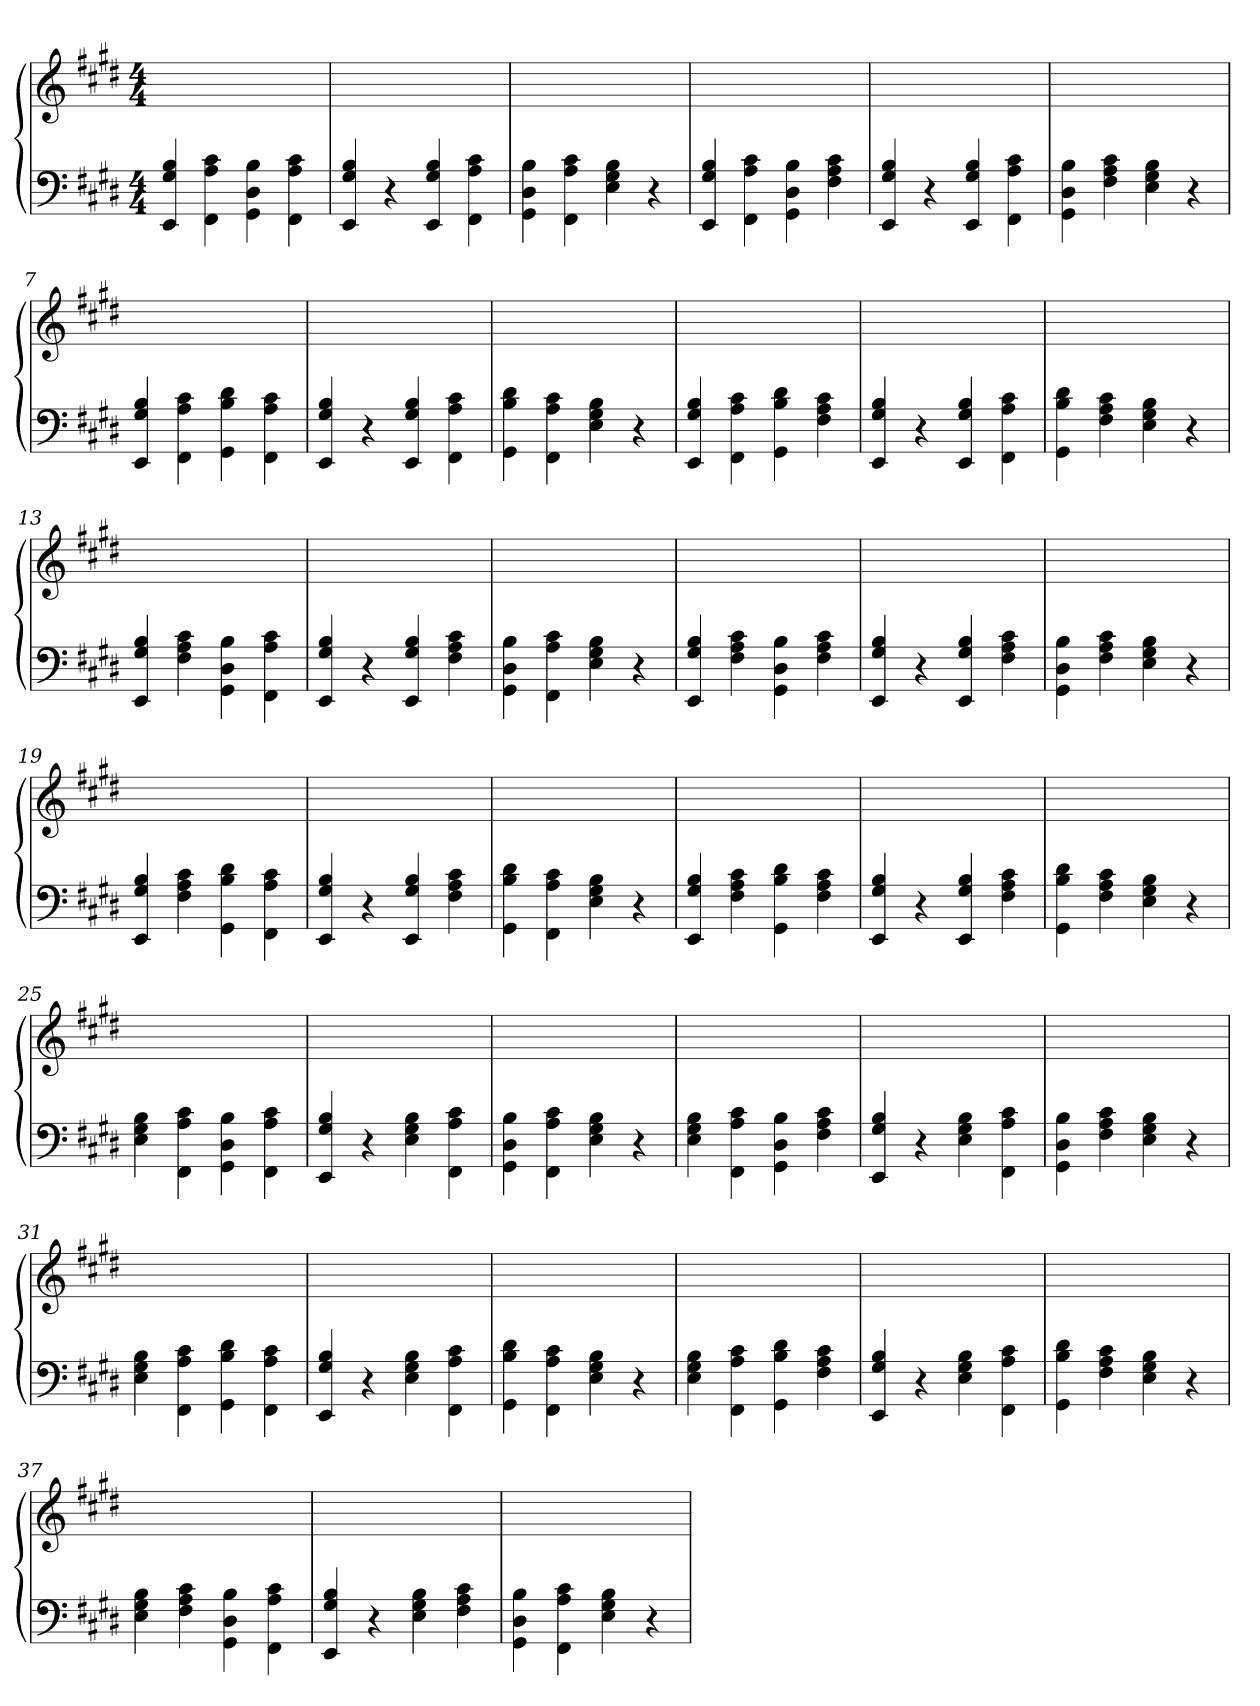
**kern	**kern
*part2	*part1
*staff2	*staff1
*clefF4	*clefG2
*k[f#c#g#d#]	*k[f#c#g#d#]
*E:	*E:
*M4/4	*M4/4
*MM60	*MM60
=1	=1
4EE 4G# 4B	1ryy
4FF# 4A 4c#	.
4GG# 4D# 4B	.
4FF# 4A 4c#	.
=2	=2
4EE 4G# 4B	1ryy
4r	.
4EE 4G# 4B	.
4FF# 4A 4c#	.
=3	=3
4GG# 4D# 4B	1ryy
4FF# 4A 4c#	.
4E 4G# 4B	.
4r	.
=4	=4
4EE 4G# 4B	1ryy
4FF# 4A 4c#	.
4GG# 4D# 4B	.
4F# 4A 4c#	.
=5	=5
4EE 4G# 4B	1ryy
4r	.
4EE 4G# 4B	.
4FF# 4A 4c#	.
=6	=6
4GG# 4D# 4B	1ryy
4F# 4A 4c#	.
4E 4G# 4B	.
4r	.
=7	=7
4EE 4G# 4B	1ryy
4FF# 4A 4c#	.
4GG# 4B 4d#	.
4FF# 4A 4c#	.
=8	=8
4EE 4G# 4B	1ryy
4r	.
4EE 4G# 4B	.
4FF# 4A 4c#	.
=9	=9
4GG# 4B 4d#	1ryy
4FF# 4A 4c#	.
4E 4G# 4B	.
4r	.
=10	=10
4EE 4G# 4B	1ryy
4FF# 4A 4c#	.
4GG# 4B 4d#	.
4F# 4A 4c#	.
=11	=11
4EE 4G# 4B	1ryy
4r	.
4EE 4G# 4B	.
4FF# 4A 4c#	.
=12	=12
4GG# 4B 4d#	1ryy
4F# 4A 4c#	.
4E 4G# 4B	.
4r	.
=13	=13
4EE 4G# 4B	1ryy
4F# 4A 4c#	.
4GG# 4D# 4B	.
4FF# 4A 4c#	.
=14	=14
4EE 4G# 4B	1ryy
4r	.
4EE 4G# 4B	.
4F# 4A 4c#	.
=15	=15
4GG# 4D# 4B	1ryy
4FF# 4A 4c#	.
4E 4G# 4B	.
4r	.
=16	=16
4EE 4G# 4B	1ryy
4F# 4A 4c#	.
4GG# 4D# 4B	.
4F# 4A 4c#	.
=17	=17
4EE 4G# 4B	1ryy
4r	.
4EE 4G# 4B	.
4F# 4A 4c#	.
=18	=18
4GG# 4D# 4B	1ryy
4F# 4A 4c#	.
4E 4G# 4B	.
4r	.
=19	=19
4EE 4G# 4B	1ryy
4F# 4A 4c#	.
4GG# 4B 4d#	.
4FF# 4A 4c#	.
=20	=20
4EE 4G# 4B	1ryy
4r	.
4EE 4G# 4B	.
4F# 4A 4c#	.
=21	=21
4GG# 4B 4d#	1ryy
4FF# 4A 4c#	.
4E 4G# 4B	.
4r	.
=22	=22
4EE 4G# 4B	1ryy
4F# 4A 4c#	.
4GG# 4B 4d#	.
4F# 4A 4c#	.
=23	=23
4EE 4G# 4B	1ryy
4r	.
4EE 4G# 4B	.
4F# 4A 4c#	.
=24	=24
4GG# 4B 4d#	1ryy
4F# 4A 4c#	.
4E 4G# 4B	.
4r	.
=25	=25
4E 4G# 4B	1ryy
4FF# 4A 4c#	.
4GG# 4D# 4B	.
4FF# 4A 4c#	.
=26	=26
4EE 4G# 4B	1ryy
4r	.
4E 4G# 4B	.
4FF# 4A 4c#	.
=27	=27
4GG# 4D# 4B	1ryy
4FF# 4A 4c#	.
4E 4G# 4B	.
4r	.
=28	=28
4E 4G# 4B	1ryy
4FF# 4A 4c#	.
4GG# 4D# 4B	.
4F# 4A 4c#	.
=29	=29
4EE 4G# 4B	1ryy
4r	.
4E 4G# 4B	.
4FF# 4A 4c#	.
=30	=30
4GG# 4D# 4B	1ryy
4F# 4A 4c#	.
4E 4G# 4B	.
4r	.
=31	=31
4E 4G# 4B	1ryy
4FF# 4A 4c#	.
4GG# 4B 4d#	.
4FF# 4A 4c#	.
=32	=32
4EE 4G# 4B	1ryy
4r	.
4E 4G# 4B	.
4FF# 4A 4c#	.
=33	=33
4GG# 4B 4d#	1ryy
4FF# 4A 4c#	.
4E 4G# 4B	.
4r	.
=34	=34
4E 4G# 4B	1ryy
4FF# 4A 4c#	.
4GG# 4B 4d#	.
4F# 4A 4c#	.
=35	=35
4EE 4G# 4B	1ryy
4r	.
4E 4G# 4B	.
4FF# 4A 4c#	.
=36	=36
4GG# 4B 4d#	1ryy
4F# 4A 4c#	.
4E 4G# 4B	.
4r	.
=37	=37
4E 4G# 4B	1ryy
4F# 4A 4c#	.
4GG# 4D# 4B	.
4FF# 4A 4c#	.
=38	=38
4EE 4G# 4B	1ryy
4r	.
4E 4G# 4B	.
4F# 4A 4c#	.
=39	=39
4GG# 4D# 4B	1ryy
4FF# 4A 4c#	.
4E 4G# 4B	.
4r	.
=	=
*-	*-
